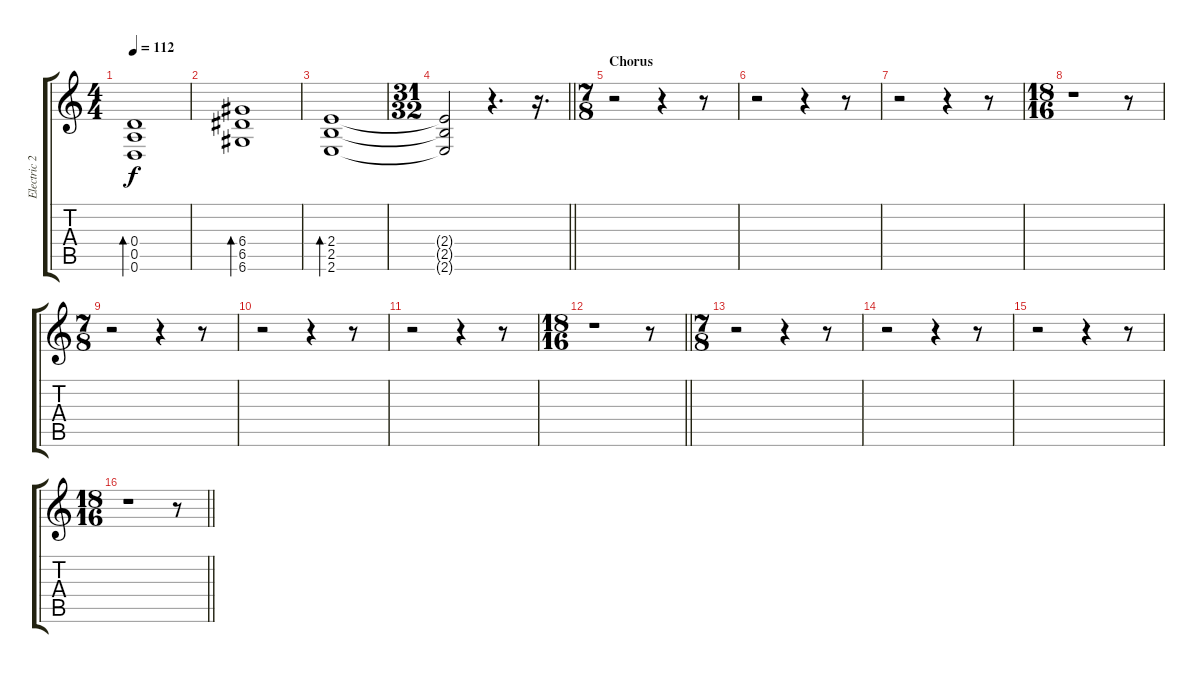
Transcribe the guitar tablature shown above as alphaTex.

\track ("Electric 2" "Electric 2") {instrument distortionguitar}
\staff {score tabs}
\tuning (E4 B3 G3 D3 A2 D2) {hide}
\ts (4 4)
\tempo 112
\clef g2
\ks c
(0.4 0.5 0.6).1{bd 60 dy f} |
(6.4 6.5 6.6).1{bd 60} |
(2.4 2.5 2.6).1{bd 60} |
\ts (31 32)
\barLineRight lightlight
(2.4{t} 2.5{t} 2.6{t}).2 r.4{d} r.16{d} |
\ts (7 8)
\section ("" "Chorus")
r.2 r.4 r.8 |
r.2 r.4 r.8 |
r.2 r.4 r.8 |
\ts (18 16)
r.1 r.8 |
\ts (7 8)
r.2 r.4 r.8 |
r.2 r.4 r.8 |
r.2 r.4 r.8 |
\ts (18 16)
\barLineRight lightlight
r.1 r.8 |
\ts (7 8)
r.2 r.4 r.8 |
r.2 r.4 r.8 |
r.2 r.4 r.8 |
\ts (18 16)
\barLineRight lightlight
r.1 r.8
